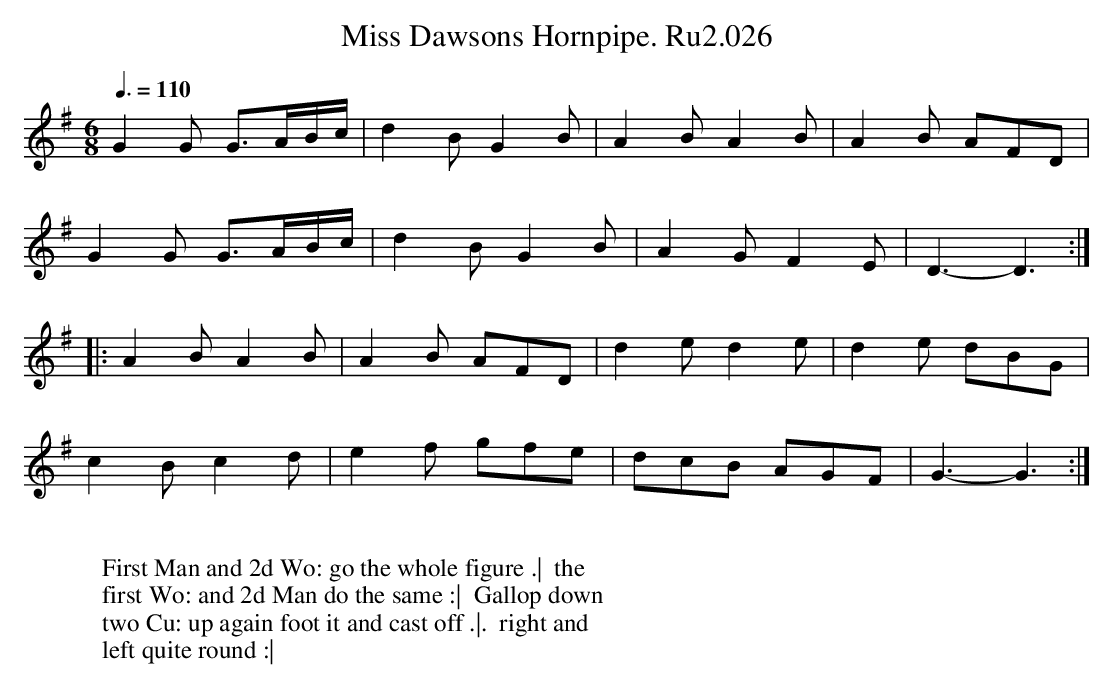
X:1
T:Miss Dawsons Hornpipe. Ru2.026
L:1/8
M:6/8
Q:3/8=110
K:G
G2G G>AB/c/|d2B G2B|A2B A2B|A2B AFD|
G2G G>AB/c/|d2B G2B|A2G F2E|D3-D3:|
|:A2B A2B|A2B AFD|d2e d2e|d2e dBG|
c2B c2d|e2f gfe|dcB AGF|G3- G3 :|
W:
W: First Man and 2d Wo: go the whole figure .|  the
W: first Wo: and 2d Man do the same :|  Gallop down
W: two Cu: up again foot it and cast off .|.  right and
W: left quite round :|
